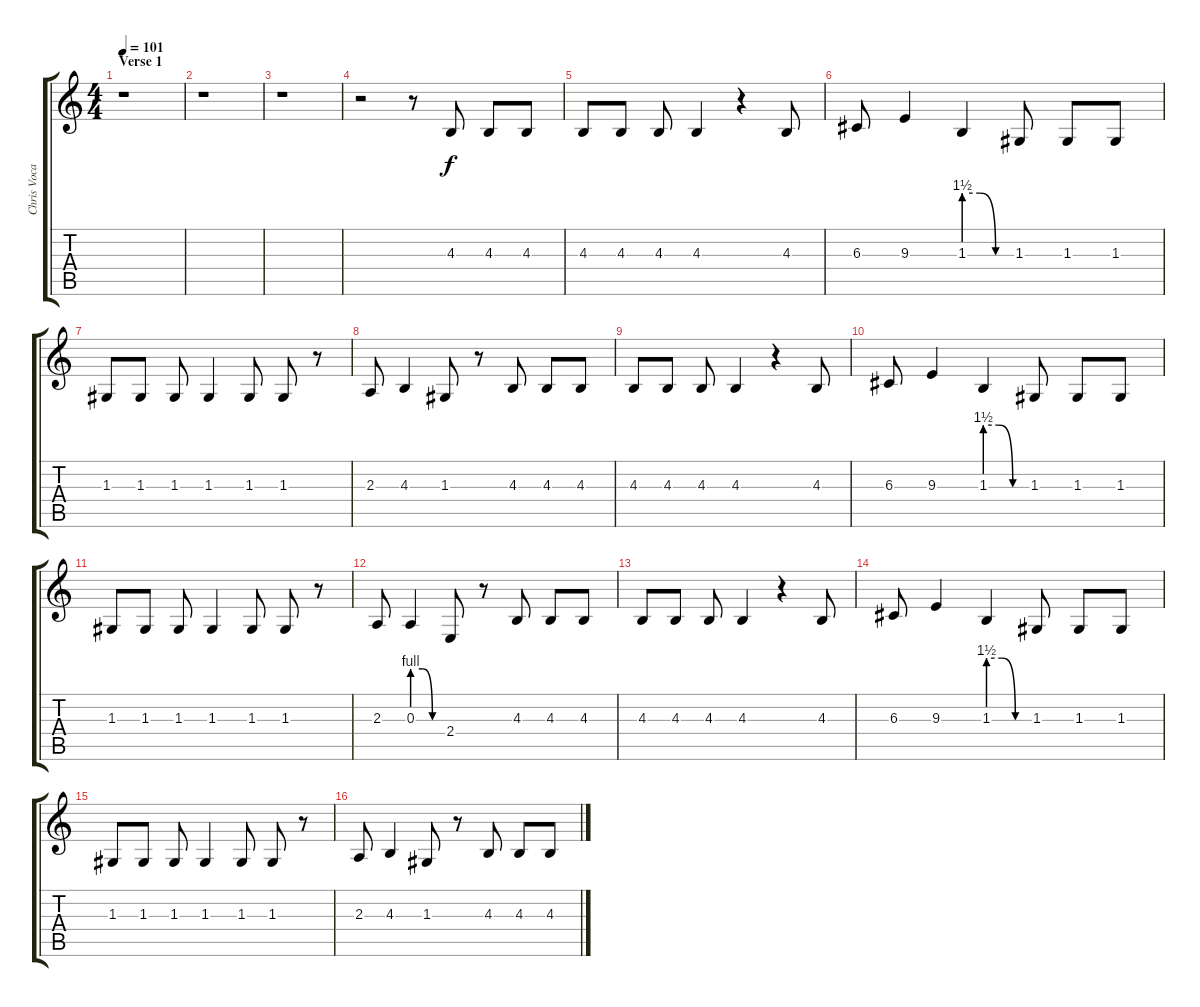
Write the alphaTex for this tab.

\track ("Chris Vocals" "Chris Voca") {instrument cello}
\staff {score tabs}
\tuning (E4 B3 G3 D3 A2 E2) {hide}
\ts (4 4)
\section ("" "Verse 1")
\tempo 101
\clef g2
\ks c
r.1{dy f instrument cello} |
r.1 |
r.1 |
r.2 r.8 4.3.8 4.3.8 4.3.8 |
4.3.8 4.3.8 4.3.8 4.3.4 r.4 4.3.8 |
6.3.8 9.3.4 1.3{be (custom 0 6 20 6 40 0 60 0)}.4 1.3.8 1.3.8 1.3.8 |
1.3.8 1.3.8 1.3.8 1.3.4 1.3.8 1.3.8 r.8 |
2.3.8 4.3.4 1.3.8 r.8 4.3.8 4.3.8 4.3.8 |
4.3.8 4.3.8 4.3.8 4.3.4 r.4 4.3.8 |
6.3.8 9.3.4 1.3{be (custom 0 6 20 6 40 0 60 0)}.4 1.3.8 1.3.8 1.3.8 |
1.3.8 1.3.8 1.3.8 1.3.4 1.3.8 1.3.8 r.8 |
2.3.8 0.3{be (custom 0 4 20 4 40 0 60 0)}.4 2.4.8 r.8 4.3.8 4.3.8 4.3.8 |
4.3.8 4.3.8 4.3.8 4.3.4 r.4 4.3.8 |
6.3.8 9.3.4 1.3{be (custom 0 6 20 6 40 0 60 0)}.4 1.3.8 1.3.8 1.3.8 |
1.3.8 1.3.8 1.3.8 1.3.4 1.3.8 1.3.8 r.8 |
2.3.8 4.3.4 1.3.8 r.8 4.3.8 4.3.8 4.3.8
